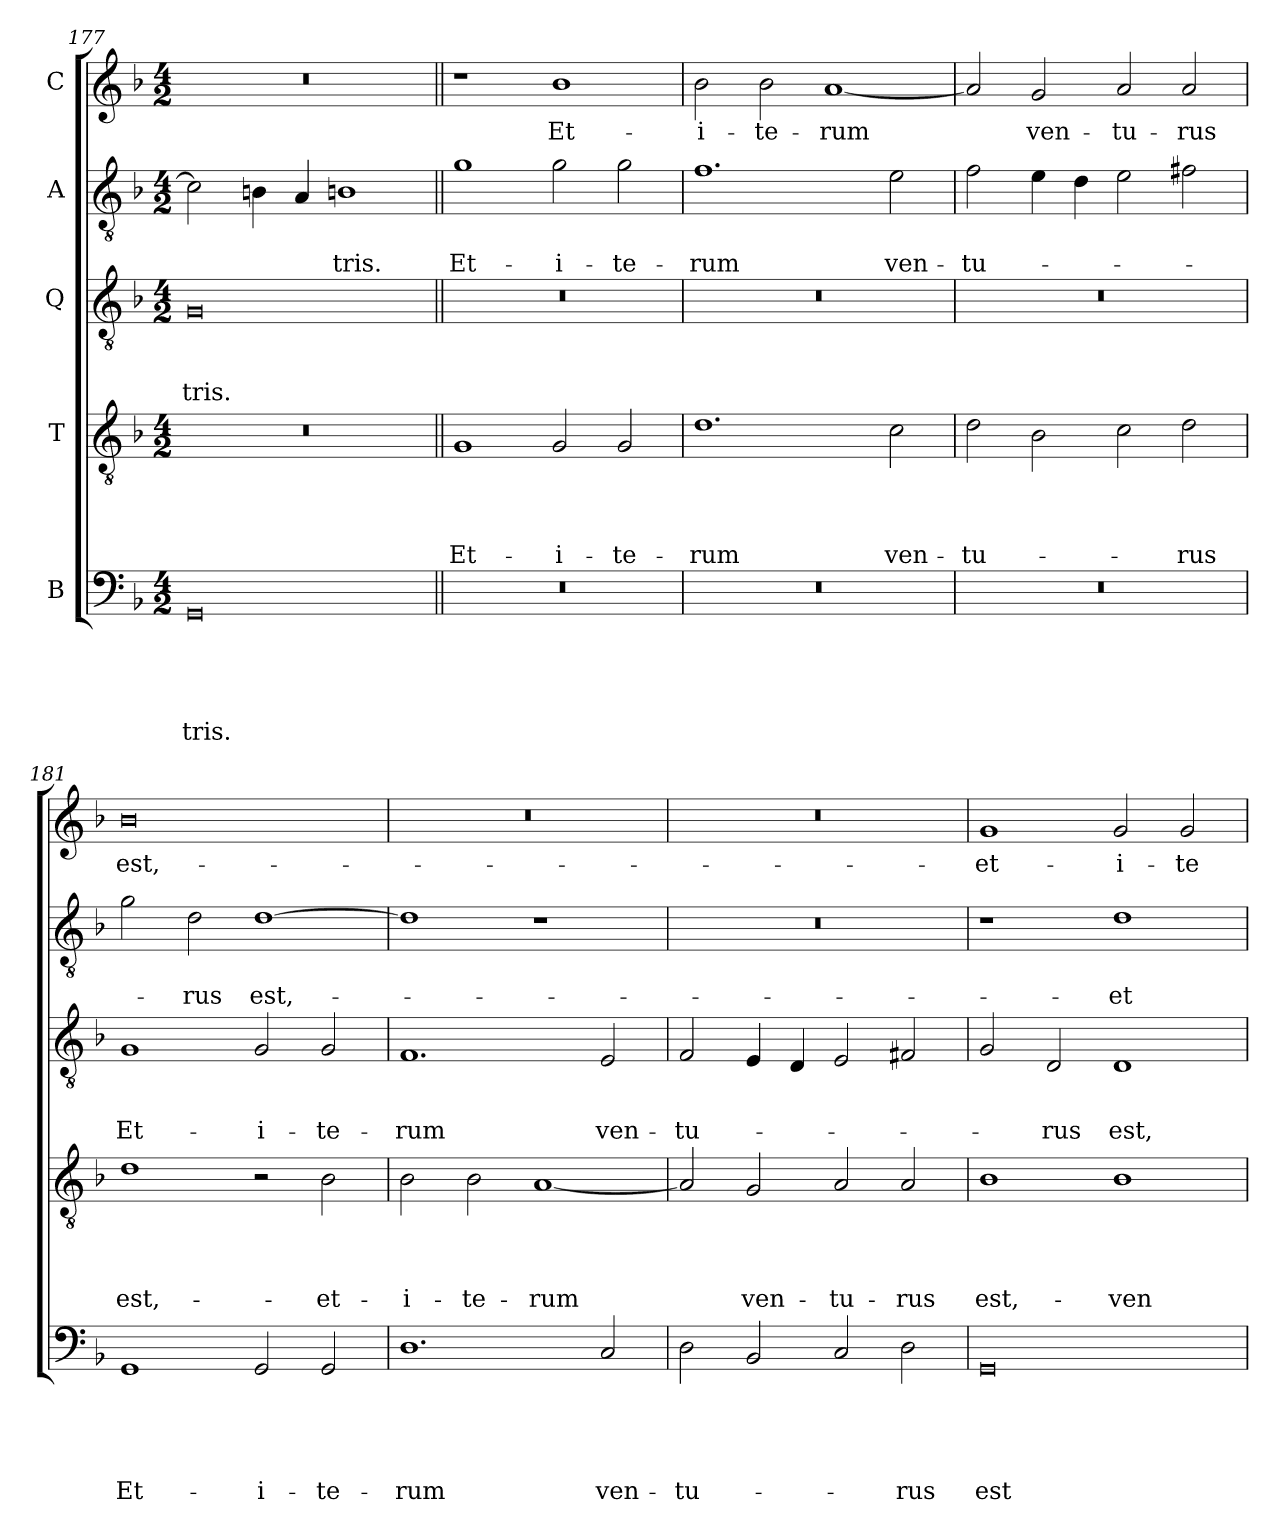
**kern	**text	**text	**text	**text	**text	**kern	**text	**text	**text	**text	**kern	**text	**text	**text	**kern	**text	**text	**kern	**text
*part5	*part5	*part5	*part5	*part5	*part5	*part4	*part4	*part4	*part4	*part4	*part3	*part3	*part3	*part3	*part2	*part2	*part2	*part1	*part1
*staff5	*staff5	*staff5	*staff5	*staff5	*staff5	*staff4	*staff4	*staff4	*staff4	*staff4	*staff3	*staff3	*staff3	*staff3	*staff2	*staff2	*staff2	*staff1	*staff1
*I"B	*	*	*	*	*	*I"T	*	*	*	*	*I"Q	*	*	*	*I"A	*	*	*I"C	*
*clefF4	*	*	*	*	*	*clefGv2	*	*	*	*	*clefGv2	*	*	*	*clefGv2	*	*	*clefG2	*
*k[b-]	*	*	*	*	*	*k[b-]	*	*	*	*	*k[b-]	*	*	*	*k[b-]	*	*	*k[b-]	*
*M4/2	*	*	*	*	*	*M4/2	*	*	*	*	*M4/2	*	*	*	*M4/2	*	*	*M4/2	*
=177	=177	=177	=177	=177	=177	=177	=177	=177	=177	=177	=177	=177	=177	=177	=177	=177	=177	=177	=177
0GG/	.	.	.	.	-tris.	0r	.	.	.	.	0G/	.	.	-tris.	2c\]	.	.	0r	.
.	.	.	.	.	.	.	.	.	.	.	.	.	.	.	4Bn\	.	.	.	.
.	.	.	.	.	.	.	.	.	.	.	.	.	.	.	4A/	.	.	.	.
.	.	.	.	.	.	.	.	.	.	.	.	.	.	.	1Bn\	.	-tris.	.	.
=178||	=178||	=178||	=178||	=178||	=178||	=178||	=178||	=178||	=178||	=178||	=178||	=178||	=178||	=178||	=178||	=178||	=178||	=178||	=178||
0r	.	.	.	.	.	1G/	.	.	.	Et-	0r	.	.	.	1g\	.	Et-	1r	.
.	.	.	.	.	.	2G/	.	.	.	i-	.	.	.	.	2g\	.	i-	1b-\	Et-
.	.	.	.	.	.	2G/	.	.	.	-te-	.	.	.	.	2g\	.	-te-	.	.
=179	=179	=179	=179	=179	=179	=179	=179	=179	=179	=179	=179	=179	=179	=179	=179	=179	=179	=179	=179
0r	.	.	.	.	.	1.d\	.	.	.	-rum	0r	.	.	.	1.f\	.	-rum	2b-\	i-
.	.	.	.	.	.	.	.	.	.	.	.	.	.	.	.	.	.	2b-\	-te-
.	.	.	.	.	.	.	.	.	.	.	.	.	.	.	.	.	.	[1a/	-rum
.	.	.	.	.	.	2c\	.	.	.	ven-	.	.	.	.	2e\	.	ven-	.	.
=180	=180	=180	=180	=180	=180	=180	=180	=180	=180	=180	=180	=180	=180	=180	=180	=180	=180	=180	=180
0r	.	.	.	.	.	2d\	.	.	.	-tu-	0r	.	.	.	2f\	.	-tu-	2a/]	.
.	.	.	.	.	.	2B-\	.	.	.	.	.	.	.	.	4e\	.	.	2g/	ven-
.	.	.	.	.	.	.	.	.	.	.	.	.	.	.	4d\	.	.	.	.
.	.	.	.	.	.	2c\	.	.	.	.	.	.	.	.	2e\	.	.	2a/	-tu-
.	.	.	.	.	.	2d\	.	.	.	-rus	.	.	.	.	2f#X\	.	.	2a/	-rus
=181	=181	=181	=181	=181	=181	=181	=181	=181	=181	=181	=181	=181	=181	=181	=181	=181	=181	=181	=181
1GG/	.	.	.	.	Et-	1d\	.	.	.	est,-	1G/	.	.	Et-	2g\	.	.	0b-\	est,-
.	.	.	.	.	.	.	.	.	.	.	.	.	.	.	2d\	.	-rus	.	.
2GG/	.	.	.	.	i-	2r	.	.	.	.	2G/	.	.	i-	[1d\	.	est,-	.	.
2GG/	.	.	.	.	-te-	2B-\	.	.	.	et-	2G/	.	.	-te-	.	.	.	.	.
=182	=182	=182	=182	=182	=182	=182	=182	=182	=182	=182	=182	=182	=182	=182	=182	=182	=182	=182	=182
1.D\	.	.	.	.	-rum	2B-\	.	.	.	i-	1.F/	.	.	-rum	1d\]	.	.	0r	.
.	.	.	.	.	.	2B-\	.	.	.	-te-	.	.	.	.	.	.	.	.	.
.	.	.	.	.	.	[1A/	.	.	.	-rum	.	.	.	.	1r	.	.	.	.
2C/	.	.	.	.	ven-	.	.	.	.	.	2E/	.	.	ven-	.	.	.	.	.
=183	=183	=183	=183	=183	=183	=183	=183	=183	=183	=183	=183	=183	=183	=183	=183	=183	=183	=183	=183
2D\	.	.	.	.	-tu-	2A/]	.	.	.	.	2F/	.	.	-tu-	0r	.	.	0r	.
2BB-/	.	.	.	.	.	2G/	.	.	.	ven-	4E/	.	.	.	.	.	.	.	.
.	.	.	.	.	.	.	.	.	.	.	4D/	.	.	.	.	.	.	.	.
2C/	.	.	.	.	.	2A/	.	.	.	-tu-	2E/	.	.	.	.	.	.	.	.
2D\	.	.	.	.	-rus	2A/	.	.	.	-rus	2F#X/	.	.	.	.	.	.	.	.
=184	=184	=184	=184	=184	=184	=184	=184	=184	=184	=184	=184	=184	=184	=184	=184	=184	=184	=184	=184
0GG/	.	.	.	.	est-	1B-\	.	.	.	est,-	2G/	.	.	.	1r	.	.	1g/	et-
.	.	.	.	.	.	.	.	.	.	.	2D/	.	.	-rus	.	.	.	.	.
.	.	.	.	.	.	1B-\	.	.	.	ven-	1D/	.	.	est,-	1d\	.	et-	2g/	i-
.	.	.	.	.	.	.	.	.	.	.	.	.	.	.	.	.	.	2g/	-te-
=	=	=	=	=	=	=	=	=	=	=	=	=	=	=	=	=	=	=	=
*-	*-	*-	*-	*-	*-	*-	*-	*-	*-	*-	*-	*-	*-	*-	*-	*-	*-	*-	*-
